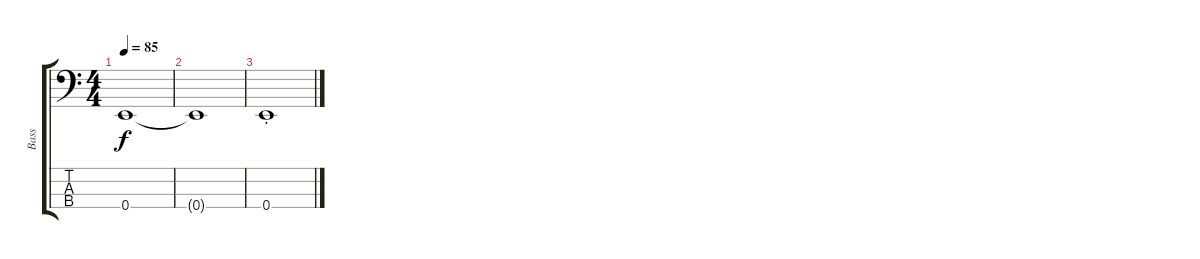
\track ("Bass" "Bass") {instrument electricbasspick}
\staff {score tabs}
\tuning (G2 D2 A1 E1) {hide}
\ts (4 4)
\tempo 85
\clef f4
\ks c
0.4{t}.1{dy f} |
0.4{t}.1 |
0.4{st}.1
